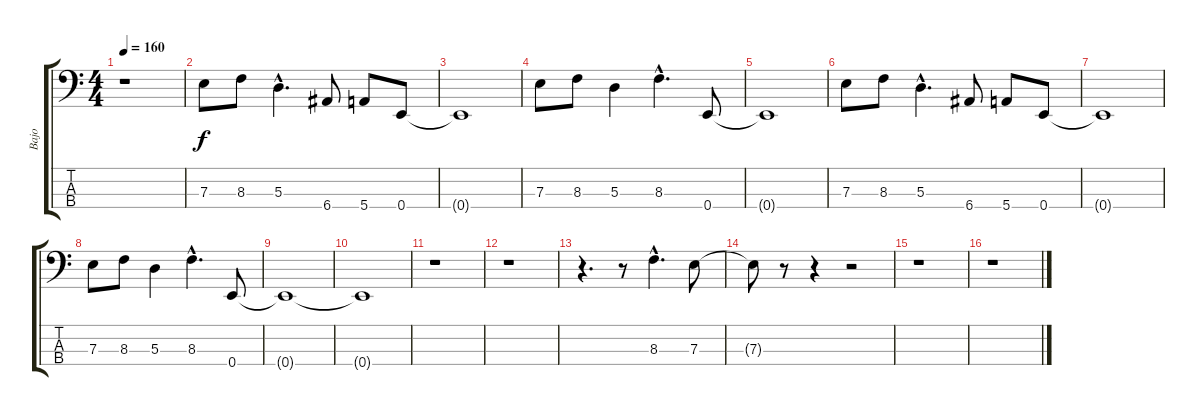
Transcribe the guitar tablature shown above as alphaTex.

\track ("Bajo" "Bajo") {instrument electricbasspick}
\staff {score tabs}
\tuning (G2 D2 A1 E1) {hide}
\ts (4 4)
\tempo 160
\clef f4
\ks c
r.1{dy f instrument electricbasspick} |
7.3.8 8.3.8 5.3{hac}.4{d} 6.4.8 5.4.8 0.4.8 |
0.4{t}.1 |
7.3.8 8.3.8 5.3.4 8.3{hac}.4{d} 0.4.8 |
0.4{t}.1 |
7.3.8 8.3.8 5.3{hac}.4{d} 6.4.8 5.4.8 0.4.8 |
0.4{t}.1 |
7.3.8 8.3.8 5.3.4 8.3{hac}.4{d} 0.4.8 |
0.4{t}.1 |
0.4{t}.1 |
r.1 |
r.1 |
r.4{d} r.8 8.3{hac}.4{d} 7.3.8 |
7.3{t}.8 r.8 r.4 r.2 |
r.1 |
r.1
